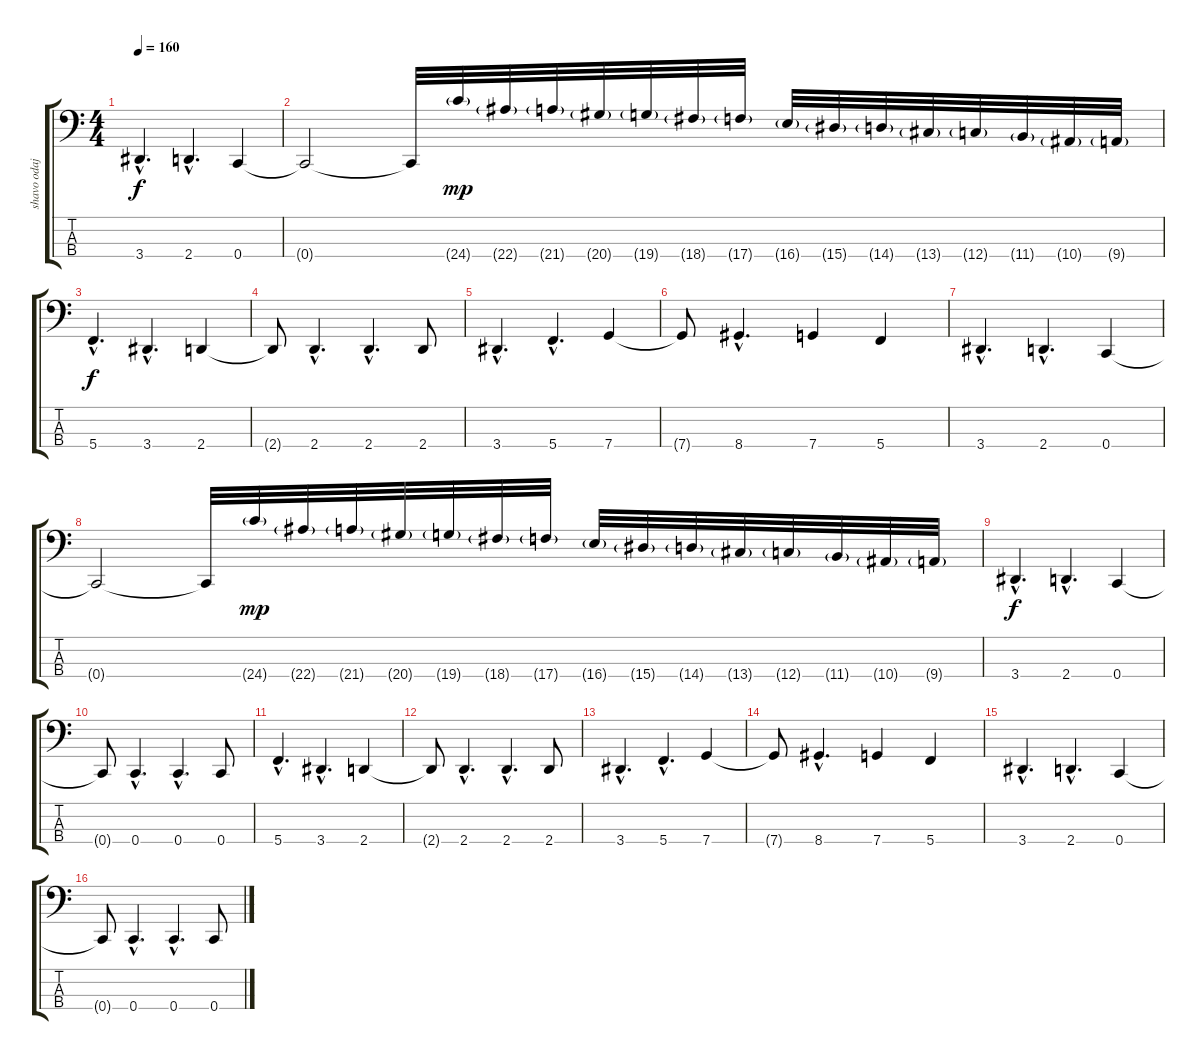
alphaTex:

\track ("shavo odajian" "shavo odaj") {instrument electricbassfinger}
\staff {score tabs}
\tuning (F2 C2 G1 C1) {hide}
\ts (4 4)
\tempo 160
\clef f4
\ks c
3.4{hac}.4{d dy f} 2.4{hac}.4{d} 0.4.4 |
0.4{t}.2 0.4{t}.32 24.4{g}.32{dy mp} 22.4{g}.32 21.4{g}.32 20.4{g}.32 19.4{g}.32 18.4{g}.32 17.4{g}.32 16.4{g}.32 15.4{g}.32 14.4{g}.32 13.4{g}.32 12.4{g}.32 11.4{g}.32 10.4{g}.32 9.4{g}.32 |
5.4{hac}.4{d dy f} 3.4{hac}.4{d} 2.4.4 |
2.4{t}.8 2.4{hac}.4{d} 2.4{hac}.4{d} 2.4.8 |
3.4{hac}.4{d} 5.4{hac}.4{d} 7.4.4 |
7.4{t}.8 8.4{hac}.4{d} 7.4.4 5.4.4 |
3.4{hac}.4{d} 2.4{hac}.4{d} 0.4.4 |
0.4{t}.2 0.4{t}.32 24.4{g}.32{dy mp} 22.4{g}.32 21.4{g}.32 20.4{g}.32 19.4{g}.32 18.4{g}.32 17.4{g}.32 16.4{g}.32 15.4{g}.32 14.4{g}.32 13.4{g}.32 12.4{g}.32 11.4{g}.32 10.4{g}.32 9.4{g}.32 |
3.4{hac}.4{d dy f} 2.4{hac}.4{d} 0.4.4 |
0.4{t}.8 0.4{hac}.4{d} 0.4{hac}.4{d} 0.4.8 |
5.4{hac}.4{d} 3.4{hac}.4{d} 2.4.4 |
2.4{t}.8 2.4{hac}.4{d} 2.4{hac}.4{d} 2.4.8 |
3.4{hac}.4{d} 5.4{hac}.4{d} 7.4.4 |
7.4{t}.8 8.4{hac}.4{d} 7.4.4 5.4.4 |
3.4{hac}.4{d} 2.4{hac}.4{d} 0.4.4 |
0.4{t}.8 0.4{hac}.4{d} 0.4{hac}.4{d} 0.4.8
